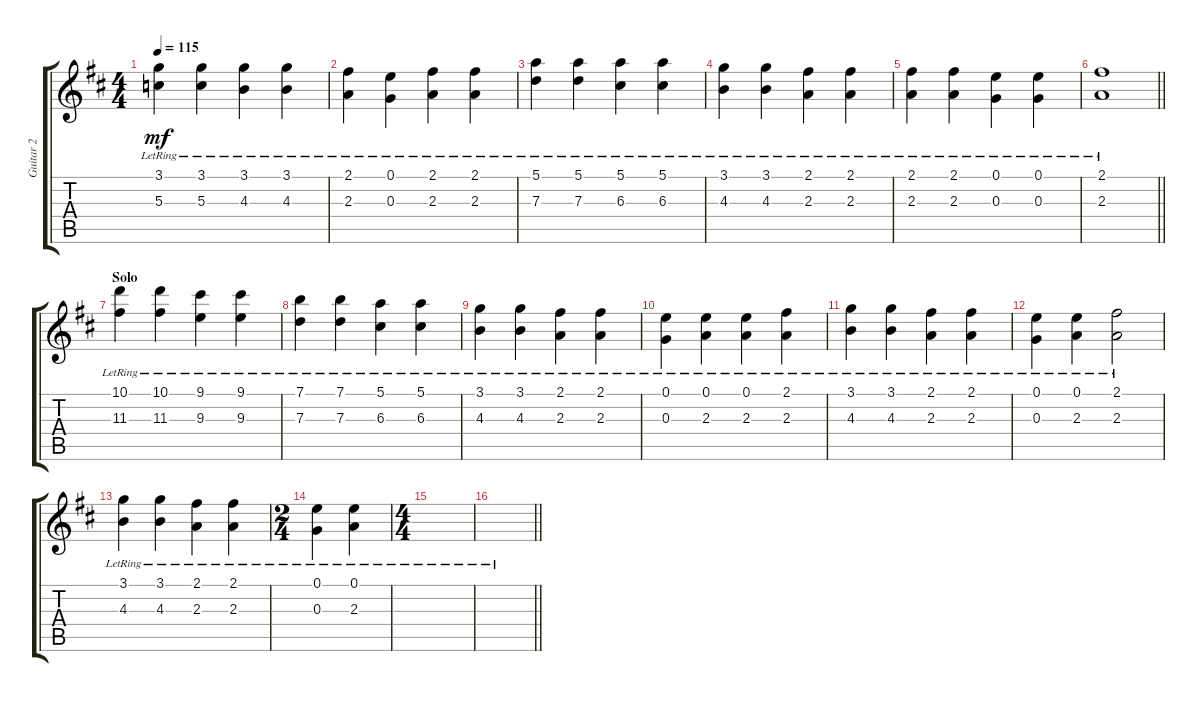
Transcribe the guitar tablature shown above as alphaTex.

\track ("Guitar 2" "Guitar 2") {instrument acousticguitarsteel}
\staff {score tabs}
\tuning (E4 B3 G3 D3 A2 D2) {hide}
\ts (4 4)
\tempo 115
\clef g2
\ks d
(3.1{lr} 5.3{lr}).4{dy mf} (3.1{lr} 5.3{lr}).4 (3.1{lr} 4.3{lr}).4 (3.1{lr} 4.3{lr}).4 |
(2.1{lr} 2.3{lr}).4 (0.1{lr} 0.3{lr}).4 (2.1{lr} 2.3{lr}).4 (2.1 2.3{lr}).4 |
(5.1{lr} 7.3{lr}).4 (5.1{lr} 7.3{lr}).4 (5.1{lr} 6.3{lr}).4 (5.1{lr} 6.3{lr}).4 |
(3.1{lr} 4.3{lr}).4 (3.1{lr} 4.3{lr}).4 (2.1{lr} 2.3{lr}).4 (2.1 2.3{lr}).4 |
(2.1{lr} 2.3{lr}).4 (2.1{lr} 2.3{lr}).4 (0.1{lr} 0.3{lr}).4 (0.1{lr} 0.3{lr}).4 |
\barLineRight lightlight
(2.1{lr} 2.3{lr}).1 |
\section ("" "Solo")
(10.1{lr} 11.3{lr}).4 (10.1 11.3{lr}).4 (9.1 9.3{lr}).4 (9.1 9.3{lr}).4 |
(7.1{lr} 7.3{lr}).4 (7.1 7.3{lr}).4 (5.1{lr} 6.3{lr}).4 (5.1{lr} 6.3{lr}).4 |
(3.1{lr} 4.3{lr}).4 (3.1 4.3{lr}).4 (2.1{lr} 2.3{lr}).4 (2.1 2.3{lr}).4 |
(0.1{lr} 0.3{lr}).4 (0.1{lr} 2.3{lr}).4 (0.1{lr} 2.3{lr}).4 (2.1 2.3{lr}).4 |
(3.1{lr} 4.3{lr}).4 (3.1 4.3{lr}).4 (2.1{lr} 2.3{lr}).4 (2.1 2.3{lr}).4 |
(0.1{lr} 0.3{lr}).4 (0.1{lr} 2.3{lr}).4 (2.1 2.3{lr}).2 |
(3.1{lr} 4.3{lr}).4 (3.1 4.3{lr}).4 (2.1{lr} 2.3{lr}).4 (2.1 2.3{lr}).4 |
\ts (2 4)
(0.1{lr} 0.3{lr}).4 (0.1{lr} 2.3{lr}).4 |
\ts (4 4)
|
\barLineRight lightlight
